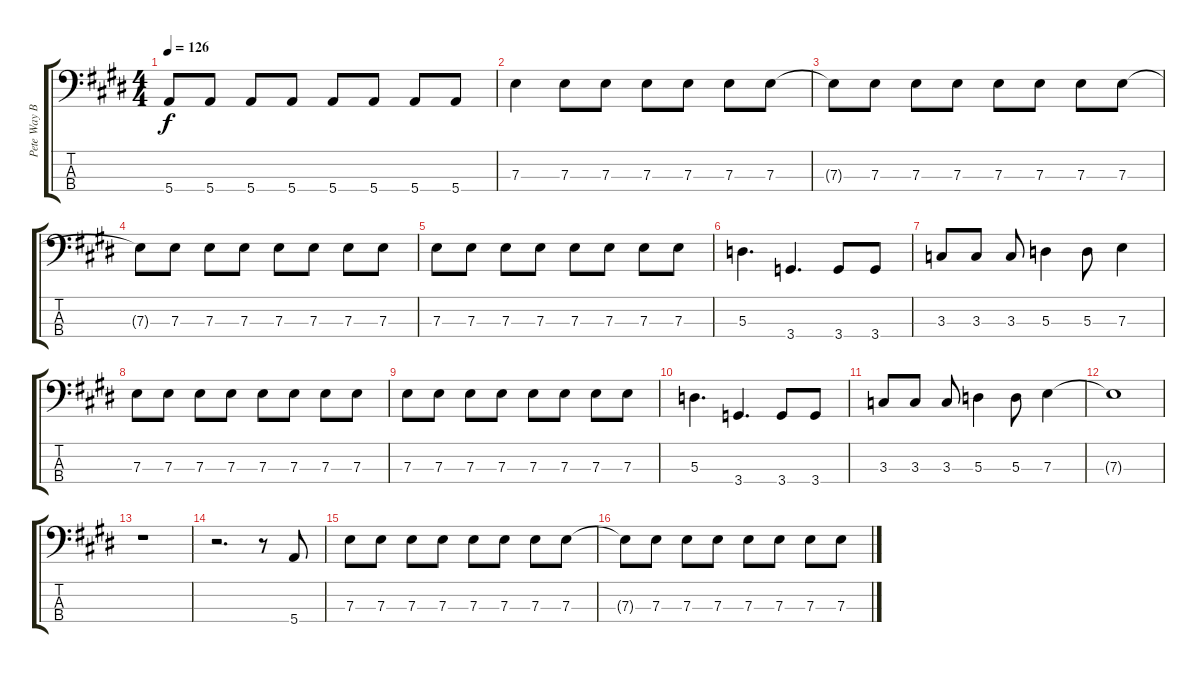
\track ("Pete Way Bass" "Pete Way B") {instrument electricbasspick}
\staff {score tabs}
\tuning (G2 D2 A1 E1) {hide}
\ts (4 4)
\tempo 126
\clef f4
\ks e
5.4.8{dy f} 5.4.8 5.4.8 5.4.8 5.4.8 5.4.8 5.4.8 5.4.8 |
7.3.4 7.3.8 7.3.8 7.3.8 7.3.8 7.3.8 7.3.8 |
7.3{t}.8 7.3.8 7.3.8 7.3.8 7.3.8 7.3.8 7.3.8 7.3.8 |
7.3{t}.8 7.3.8 7.3.8 7.3.8 7.3.8 7.3.8 7.3.8 7.3.8 |
7.3.8 7.3.8 7.3.8 7.3.8 7.3.8 7.3.8 7.3.8 7.3.8 |
5.3.4{d} 3.4.4{d} 3.4.8 3.4.8 |
3.3.8 3.3.8 3.3.8 5.3.4 5.3.8 7.3.4 |
7.3.8 7.3.8 7.3.8 7.3.8 7.3.8 7.3.8 7.3.8 7.3.8 |
7.3.8 7.3.8 7.3.8 7.3.8 7.3.8 7.3.8 7.3.8 7.3.8 |
5.3.4{d} 3.4.4{d} 3.4.8 3.4.8 |
3.3.8 3.3.8 3.3.8 5.3.4 5.3.8 7.3.4 |
7.3{t}.1 |
r.1 |
r.2{d} r.8 5.4.8 |
7.3.8 7.3.8 7.3.8 7.3.8 7.3.8 7.3.8 7.3.8 7.3.8 |
7.3{t}.8 7.3.8 7.3.8 7.3.8 7.3.8 7.3.8 7.3.8 7.3.8
